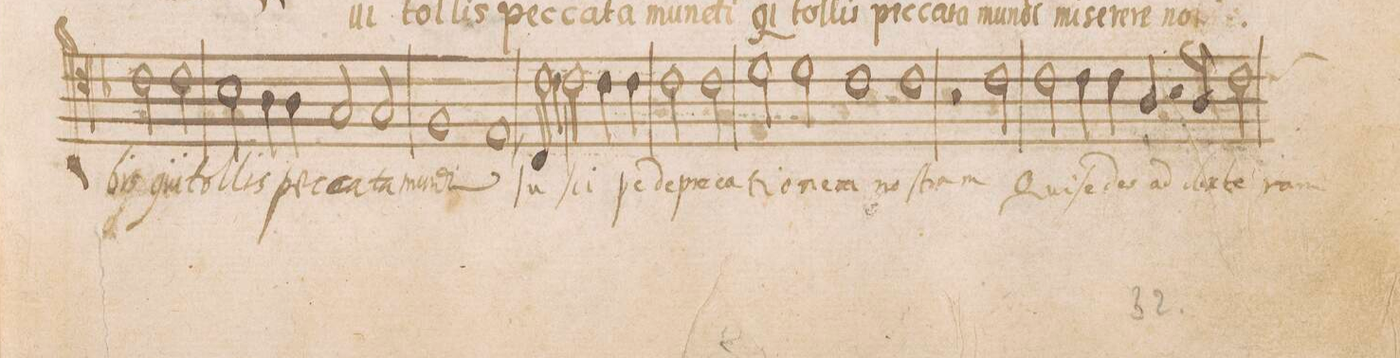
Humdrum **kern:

**kern	**text
*I"ALTVS	*
*clefC4	*
*k[b-]	*
*met(C|)	*
*M2/1	*
2c\	-bis
2c\	qui
2B-\	tol-
4A\	-lis
4A\	pec-
=60	=60
2G/	-ca-
2G/	-ta
1F	mun-
=61	=61
1E	-di
4C/	Su-
2c\	-ſci-
4c\	-pe
=62	=62
2c\	de-
4c\	-pre-
4c\	-ca-
2c\	-ti-
2c\	-o-
=63	=63
2d\	-nem
2d\	no-
1c	-ſtram
=64	=64
1c	.
2r	.
2c\	Qui
=65	=65
2c\	ſe-
4c\	-des
4c\	ad
4.A/	dex-
8A/	-te-
*custos:c	*
2c\	-ram
=66	=66
*-	*-
